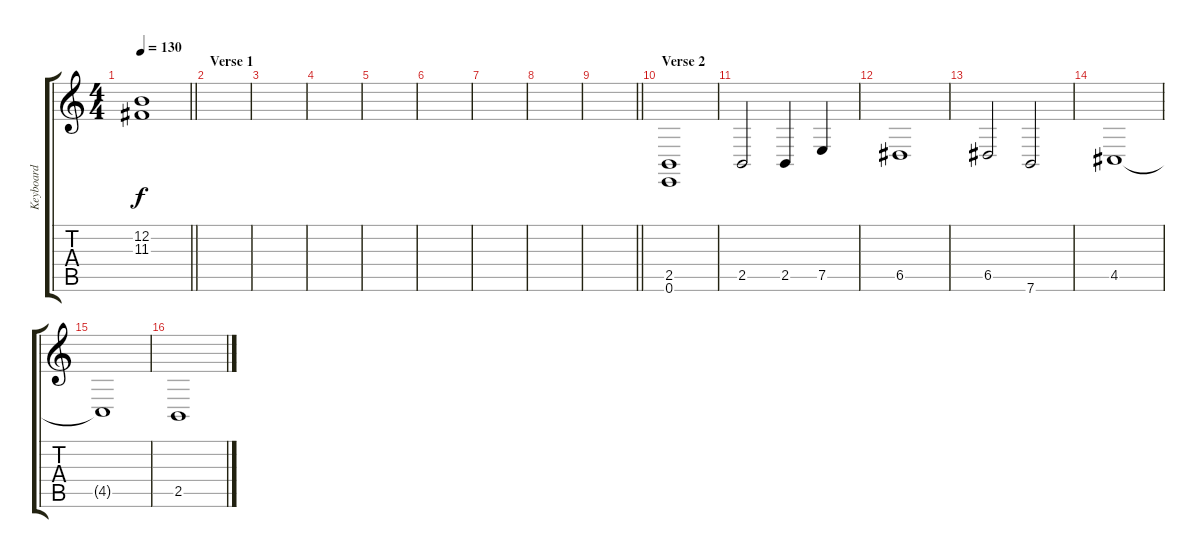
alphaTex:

\track ("Keyboard" "Keyboard") {instrument stringensemble1}
\staff {score tabs}
\tuning (E4 B3 G3 D3 A2 E2) {hide}
\ts (4 4)
\tempo 130
\clef g2
\barLineRight lightlight
\ks c
(12.2{t} 11.3{t}).1{dy f} |
\section ("" "Verse 1")
|
|
|
|
|
|
|
\barLineRight lightlight
|
\section ("" "Verse 2")
(2.5 0.6).1{volume 13} |
2.5.2 2.5.4 7.5.4 |
6.5.1 |
6.5.2 7.6.2 |
4.5.1 |
4.5{t}.1 |
2.5.1
